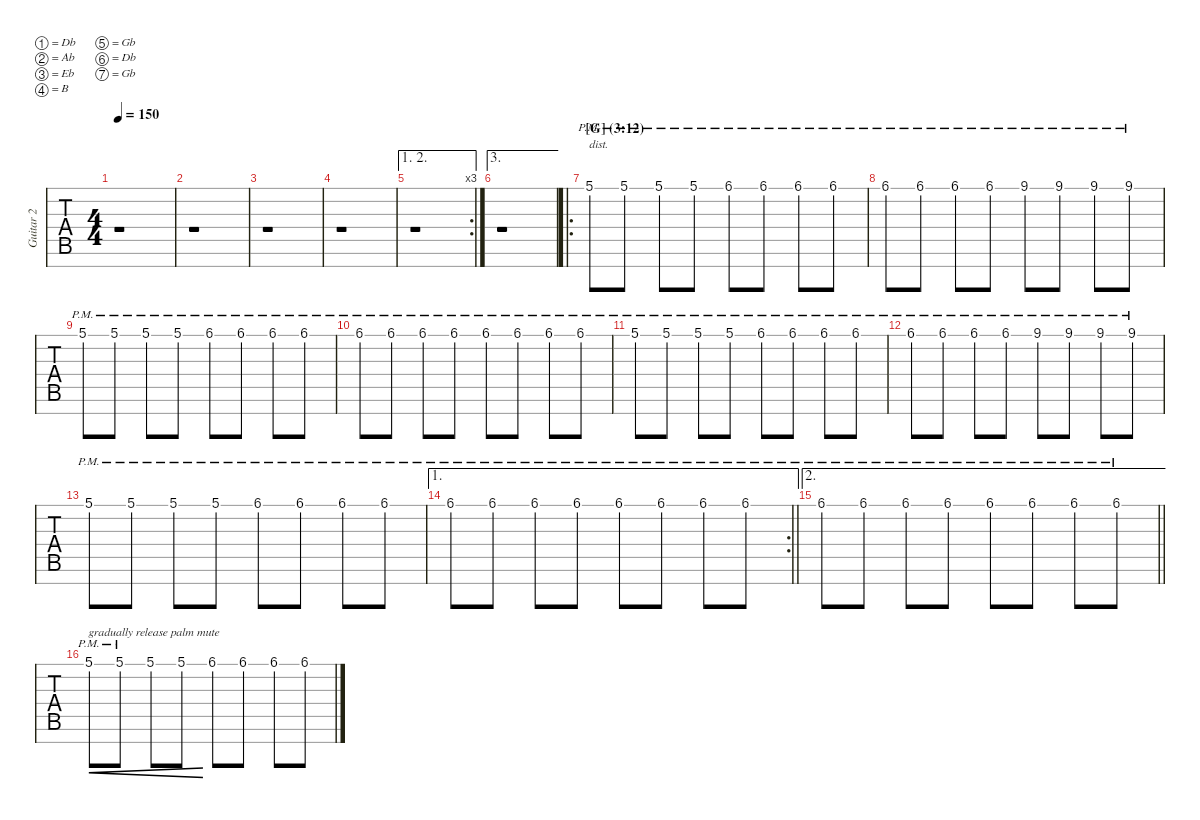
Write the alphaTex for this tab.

\defaultSystemsLayout 4
\hideDynamics
\bracketExtendMode nobrackets
\multiTrackTrackNamePolicy allsystems
\firstSystemTrackNameMode fullname
\otherSystemsTrackNameMode fullname
\otherSystemsTrackNameOrientation horizontal
\track ("Guitar 2" "Gtr. 2") {instrument overdrivenguitar}
\staff {tabs}
\tuning (Db4 Ab3 Eb3 B2 Gb2 Db2 Gb1)
\ts (4 4)
\scale
0.996435
\tempo 150
\accidentals auto
\clef g2
\ottava regular
\simile none
\ks c
r.1{dy mf} |
\scale
0.986164 r.1 |
\scale
0.986164 r.1 |
\scale
0.986164 r.1 |
\ae (1 2)
\rc 3
\scale
1.03616 r.1 |
\ae 3
\scale
1.00534 r.1 |
\ro
\section ("" "[G] (3:12)")
\scale
1.00102 5.1{pm acc #}.8{txt "dist." instrument overdrivenguitar} 5.1{pm acc #}.8 5.1{pm acc #}.8 5.1{pm acc #}.8 6.1{pm}.8 6.1{pm}.8 6.1{pm}.8 6.1{pm}.8 |
\scale
1.00011 6.1{pm}.8 6.1{pm}.8 6.1{pm}.8 6.1{pm}.8 9.1{pm acc #}.8 9.1{pm acc #}.8 9.1{pm acc #}.8 9.1{pm acc #}.8 |
\scale
1.00213 5.1{pm acc #}.8 5.1{pm acc #}.8 5.1{pm acc #}.8 5.1{pm acc #}.8 6.1{pm}.8 6.1{pm}.8 6.1{pm}.8 6.1{pm}.8 |
\scale
0.996742 6.1{pm}.8 6.1{pm}.8 6.1{pm}.8 6.1{pm}.8 6.1{pm}.8 6.1{pm}.8 6.1{pm}.8 6.1{pm}.8 |
\scale
0.986164 5.1{pm acc #}.8 5.1{pm acc #}.8 5.1{pm acc #}.8 5.1{pm acc #}.8 6.1{pm}.8 6.1{pm}.8 6.1{pm}.8 6.1{pm}.8 |
\scale
0.986164 6.1{pm}.8 6.1{pm}.8 6.1{pm}.8 6.1{pm}.8 9.1{pm acc #}.8 9.1{pm acc #}.8 9.1{pm acc #}.8 9.1{pm acc #}.8 |
\scale
0.986164 5.1{pm acc #}.8 5.1{pm acc #}.8 5.1{pm acc #}.8 5.1{pm acc #}.8 6.1{pm}.8 6.1{pm}.8 6.1{pm}.8 6.1{pm}.8 |
\ae 1
\rc 2
\scale
1.03616
\barLineRight lightlight
6.1{pm}.8 6.1{pm}.8 6.1{pm}.8 6.1{pm}.8 6.1{pm}.8 6.1{pm}.8 6.1{pm}.8 6.1{pm}.8 |
\ae 2
\scale
1.00534
\barLineRight lightlight
6.1{pm}.8 6.1{pm}.8 6.1{pm}.8 6.1{pm}.8 6.1{pm}.8 6.1{pm}.8 6.1{pm}.8 6.1{pm}.8 |
\scale
1.00035 5.1{pm acc #}.8{txt "gradually release palm mute" cre} 5.1{pm acc #}.8{cre} 5.1{acc #}.8{cre} 5.1{acc #}.8{cre} 6.1.8 6.1.8 6.1.8 6.1.8
